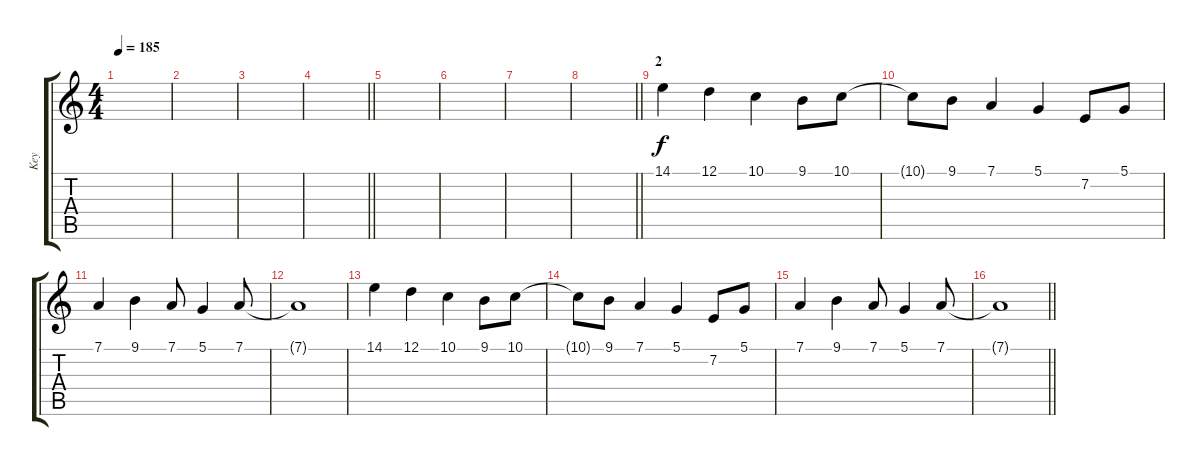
\track ("Key" "Key") {instrument stringensemble1}
\staff {score tabs}
\tuning (D4 A3 F3 C3 G2 D2) {hide}
\ts (4 4)
\section ("" "")
\tempo 185
\clef g2
\ks c
|
|
|
\barLineRight lightlight
|
\section ("" "")
|
|
|
\barLineRight lightlight
|
\section ("" "2")
14.1.4{instrument stringensemble1} 12.1.4 10.1.4 9.1.8 10.1.8 |
10.1{t}.8 9.1.8 7.1.4 5.1.4 7.2.8 5.1.8 |
7.1.4 9.1.4 7.1.8 5.1.4 7.1.8 |
7.1{t}.1 |
14.1.4 12.1.4 10.1.4 9.1.8 10.1.8 |
10.1{t}.8 9.1.8 7.1.4 5.1.4 7.2.8 5.1.8 |
7.1.4 9.1.4 7.1.8 5.1.4 7.1.8 |
\barLineRight lightlight
7.1{t}.1
